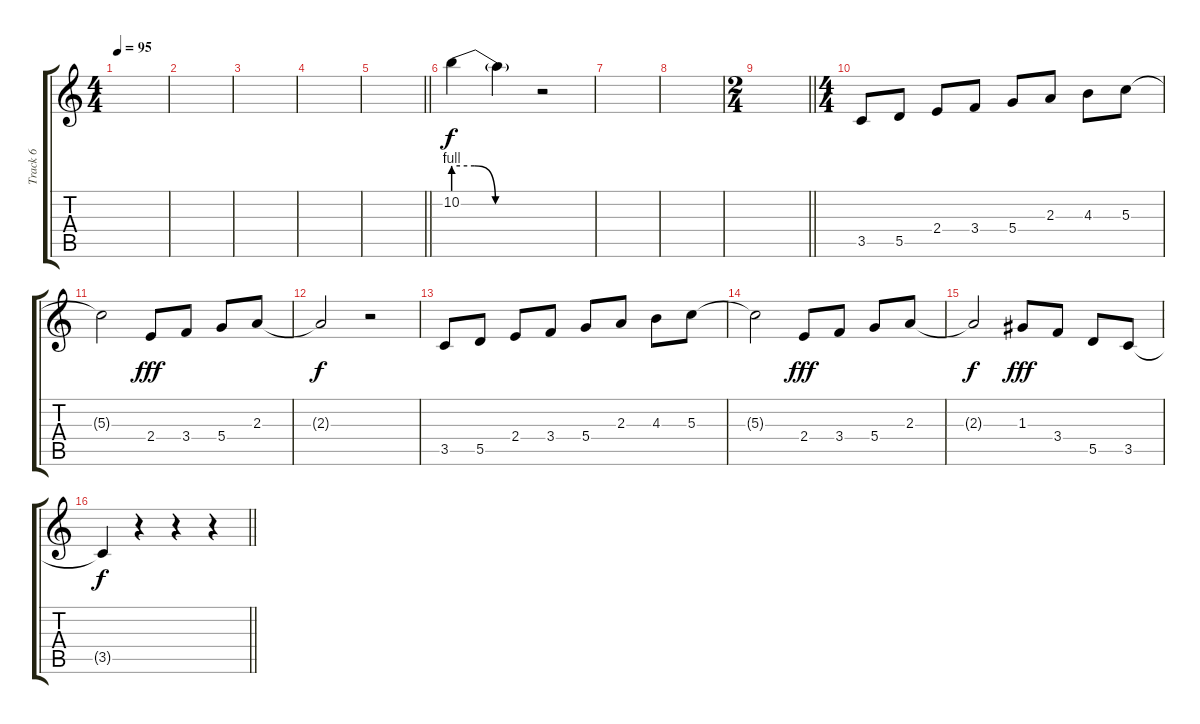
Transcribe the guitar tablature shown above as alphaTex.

\track ("Track 6" "Track 6") {instrument distortionguitar}
\staff {score tabs}
\tuning (E4 B3 G3 D3 A2 E2) {hide}
\ts (4 4)
\tempo 95
\clef g2
\ks c
|
|
|
|
\barLineRight lightlight
|
10.2{be (custom 0 4 15 4 30 0 60 0)}.4 10.2{t}.4{dy f} r.2 |
|
|
\ts (2 4)
\barLineRight lightlight
|
\ts (4 4)
3.5.8 5.5.8 2.4.8 3.4.8 5.4.8 2.3.8 4.3.8 5.3.8 |
5.3{t}.2 2.4.8{dy fff} 3.4.8 5.4.8 2.3.8 |
2.3{t}.2{dy f} r.2 |
3.5.8 5.5.8 2.4.8 3.4.8 5.4.8 2.3.8 4.3.8 5.3.8 |
5.3{t}.2 2.4.8{dy fff} 3.4.8 5.4.8 2.3.8 |
2.3{t}.2{dy f} 1.3.8{dy fff} 3.4.8 5.5.8 3.5.8 |
\barLineRight lightlight
3.5{t}.4{dy f} r.4 r.4 r.4
